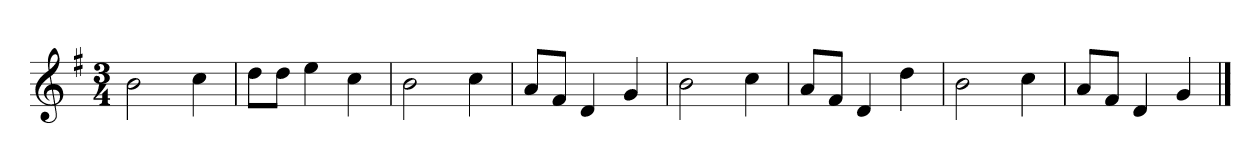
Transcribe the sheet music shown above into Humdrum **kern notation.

**kern
*part1
*staff1
*clefG2
*k[f#]
*G:
*M3/4
=
2b
4cc
=2
8dd\L
8dd\J
4ee
4cc
=3
2b
4cc
=4
8a/L
8f#/J
4d
4g
=5y
2b
4cc
=6
8a/L
8f#/J
4d
4dd
=7
2b
4cc
=8
8a/L
8f#/J
4d
4g
==
*-
